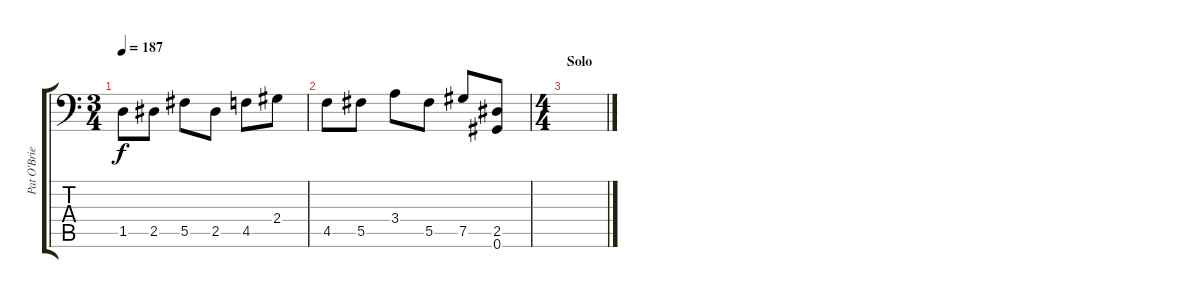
\track ("Pat O'Brien - Guitar" "Pat O'Brie") {instrument distortionguitar}
\staff {score tabs}
\tuning (Ab3 Eb3 B2 Gb2 Db2 Ab1) {hide}
\ts (3 4)
\tempo 187
\clef f4
\ks c
1.5.8{dy f} 2.5.8 5.5.8 2.5.8 4.5.8 2.4.8 |
4.5.8 5.5.8 3.4.8 5.5.8 7.5.8 (2.5 0.6).8 |
\ts (4 4)
\section ("" "Solo")
